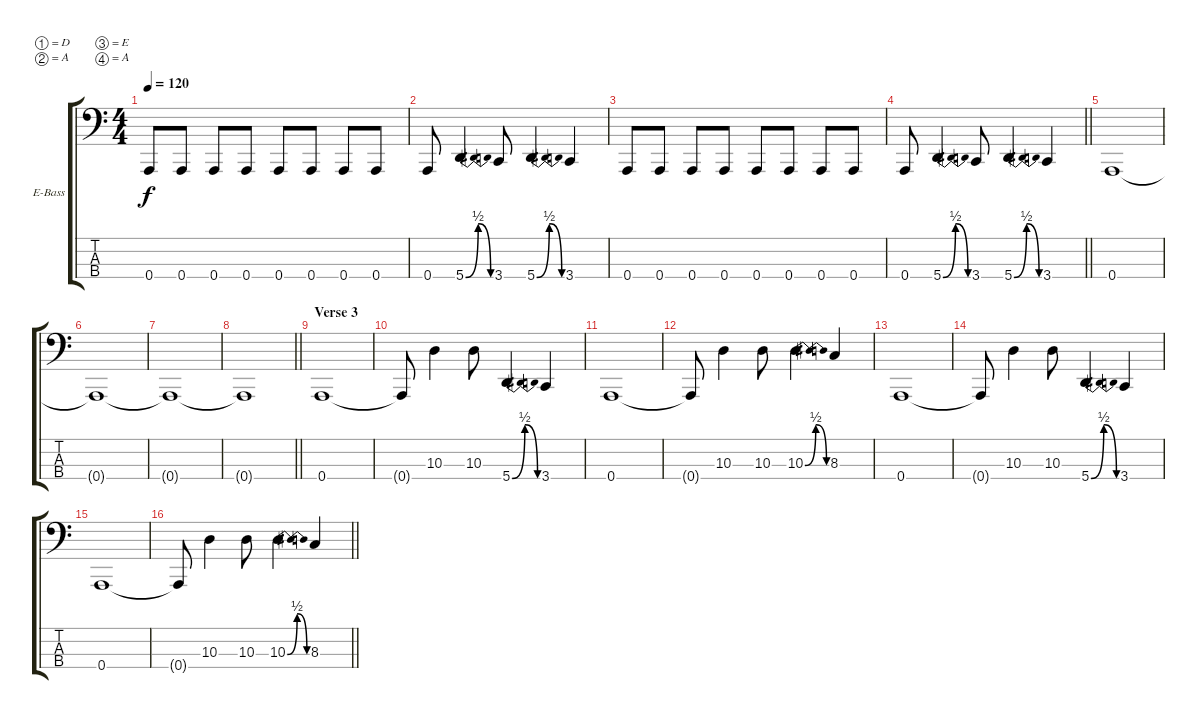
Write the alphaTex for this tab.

\bracketExtendMode groupsimilarinstruments
\firstSystemTrackNameOrientation horizontal
\otherSystemsTrackNameOrientation horizontal
\track ("Bass" "E-Bass") {instrument electricbassfinger}
\staff {score tabs}
\tuning (D2 A1 E1 A0)
\ts (4 4)
\tempo 120
\clef f4
\ks c
0.4.8{dy f} 0.4.8 0.4.8 0.4.8 0.4.8 0.4.8 0.4.8 0.4.8 |
0.4.8 5.4{be (bendrelease 0 0 30 2 30 2 60 0)}.4 3.4.8 5.4{be (bendrelease 0 0 30 2 30 2 60 0)}.4 3.4.4 |
0.4.8 0.4.8 0.4.8 0.4.8 0.4.8 0.4.8 0.4.8 0.4.8 |
\barLineRight lightlight
0.4.8 5.4{be (bendrelease 0 0 30 2 30 2 60 0)}.4 3.4.8 5.4{be (bendrelease 0 0 30 2 30 2 60 0)}.4 3.4.4 |
\section ("" "")
0.4.1 |
0.4{t}.1 |
0.4{t}.1 |
\barLineRight lightlight
0.4{t}.1 |
\section ("" "Verse 3")
0.4.1 |
0.4{t}.8 10.3.4 10.3.8 5.4{be (bendrelease 0 0 30 2 30 2 60 0)}.4 3.4.4 |
0.4.1 |
0.4{t}.8 10.3.4 10.3.8 10.3{be (bendrelease 0 0 30 2 30 2 60 0)}.4 8.3.4 |
0.4.1 |
0.4{t}.8 10.3.4 10.3.8 5.4{be (bendrelease 0 0 30 2 30 2 60 0)}.4 3.4.4 |
0.4.1 |
\barLineRight lightlight
0.4{t}.8 10.3.4 10.3.8 10.3{be (bendrelease 0 0 30 2 30 2 60 0)}.4 8.3.4
